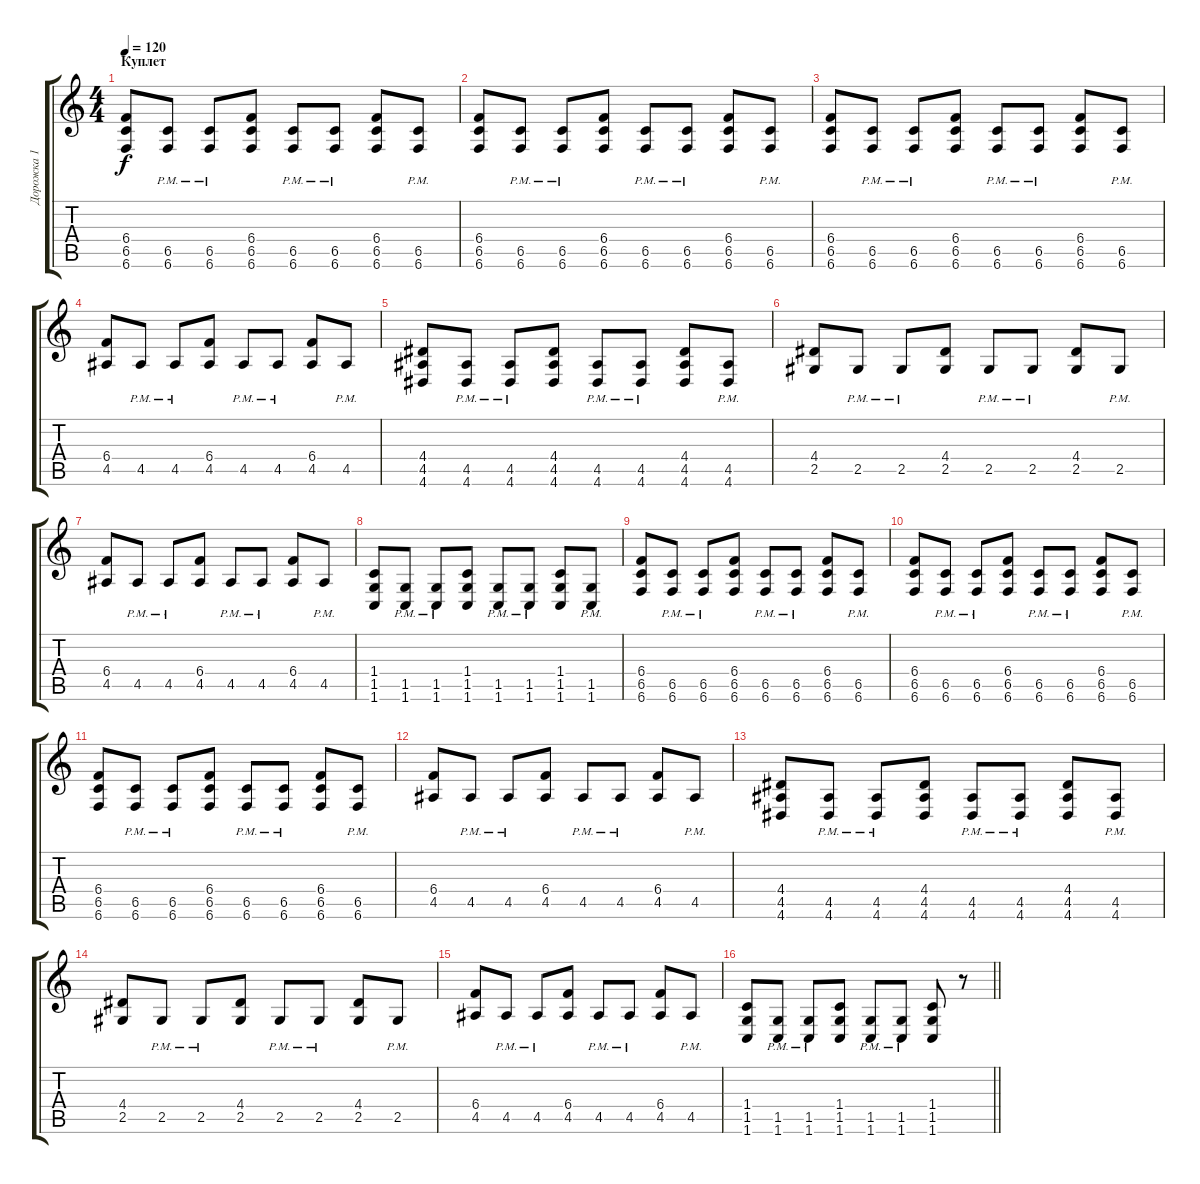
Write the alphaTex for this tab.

\track ("Дорожка 1" "Дорожка 1") {instrument distortionguitar}
\staff {score tabs}
\tuning (Db4 Ab3 E3 B2 Gb2 B1) {hide}
\ts (4 4)
\section ("" "Куплет")
\tempo 120
\clef g2
\ks c
(6.4 6.5 6.6).8{dy f} (6.5{pm} 6.6{pm}).8 (6.5{pm} 6.6{pm}).8 (6.4 6.5 6.6).8 (6.5{pm} 6.6{pm}).8 (6.5{pm} 6.6{pm}).8 (6.4 6.5 6.6).8 (6.5{pm} 6.6{pm}).8 |
(6.4 6.5 6.6).8 (6.5{pm} 6.6{pm}).8 (6.5{pm} 6.6{pm}).8 (6.4 6.5 6.6).8 (6.5{pm} 6.6{pm}).8 (6.5{pm} 6.6{pm}).8 (6.4 6.5 6.6).8 (6.5{pm} 6.6{pm}).8 |
(6.4 6.5 6.6).8 (6.5{pm} 6.6{pm}).8 (6.5{pm} 6.6{pm}).8 (6.4 6.5 6.6).8 (6.5{pm} 6.6{pm}).8 (6.5{pm} 6.6{pm}).8 (6.4 6.5 6.6).8 (6.5{pm} 6.6{pm}).8 |
(6.4 4.5).8 4.5{pm}.8 4.5{pm}.8 (6.4 4.5).8 4.5{pm}.8 4.5{pm}.8 (6.4 4.5).8 4.5{pm}.8 |
(4.4 4.5 4.6).8 (4.5{pm} 4.6{pm}).8 (4.5{pm} 4.6{pm}).8 (4.4 4.5 4.6).8 (4.5{pm} 4.6{pm}).8 (4.5{pm} 4.6{pm}).8 (4.4 4.5 4.6).8 (4.5{pm} 4.6{pm}).8 |
(4.4 2.5).8 2.5{pm}.8 2.5{pm}.8 (4.4 2.5).8 2.5{pm}.8 2.5{pm}.8 (4.4 2.5).8 2.5{pm}.8 |
(6.4 4.5).8 4.5{pm}.8 4.5{pm}.8 (6.4 4.5).8 4.5{pm}.8 4.5{pm}.8 (6.4 4.5).8 4.5{pm}.8 |
(1.4 1.5 1.6).8 (1.5{pm} 1.6{pm}).8 (1.5{pm} 1.6{pm}).8 (1.4 1.5 1.6).8 (1.5{pm} 1.6{pm}).8 (1.5{pm} 1.6{pm}).8 (1.4 1.5 1.6).8 (1.5{pm} 1.6{pm}).8 |
(6.4 6.5 6.6).8 (6.5{pm} 6.6{pm}).8 (6.5{pm} 6.6{pm}).8 (6.4 6.5 6.6).8 (6.5{pm} 6.6{pm}).8 (6.5{pm} 6.6{pm}).8 (6.4 6.5 6.6).8 (6.5{pm} 6.6{pm}).8 |
(6.4 6.5 6.6).8 (6.5{pm} 6.6{pm}).8 (6.5{pm} 6.6{pm}).8 (6.4 6.5 6.6).8 (6.5{pm} 6.6{pm}).8 (6.5{pm} 6.6{pm}).8 (6.4 6.5 6.6).8 (6.5{pm} 6.6{pm}).8 |
(6.4 6.5 6.6).8 (6.5{pm} 6.6{pm}).8 (6.5{pm} 6.6{pm}).8 (6.4 6.5 6.6).8 (6.5{pm} 6.6{pm}).8 (6.5{pm} 6.6{pm}).8 (6.4 6.5 6.6).8 (6.5{pm} 6.6{pm}).8 |
(6.4 4.5).8 4.5{pm}.8 4.5{pm}.8 (6.4 4.5).8 4.5{pm}.8 4.5{pm}.8 (6.4 4.5).8 4.5{pm}.8 |
(4.4 4.5 4.6).8 (4.5{pm} 4.6{pm}).8 (4.5{pm} 4.6{pm}).8 (4.4 4.5 4.6).8 (4.5{pm} 4.6{pm}).8 (4.5{pm} 4.6{pm}).8 (4.4 4.5 4.6).8 (4.5{pm} 4.6{pm}).8 |
(4.4 2.5).8 2.5{pm}.8 2.5{pm}.8 (4.4 2.5).8 2.5{pm}.8 2.5{pm}.8 (4.4 2.5).8 2.5{pm}.8 |
(6.4 4.5).8 4.5{pm}.8 4.5{pm}.8 (6.4 4.5).8 4.5{pm}.8 4.5{pm}.8 (6.4 4.5).8 4.5{pm}.8 |
\barLineRight lightlight
(1.4 1.5 1.6).8 (1.5{pm} 1.6{pm}).8 (1.5{pm} 1.6{pm}).8 (1.4 1.5 1.6).8 (1.5{pm} 1.6{pm}).8 (1.5{pm} 1.6{pm}).8 (1.4 1.5 1.6).8 r.8
